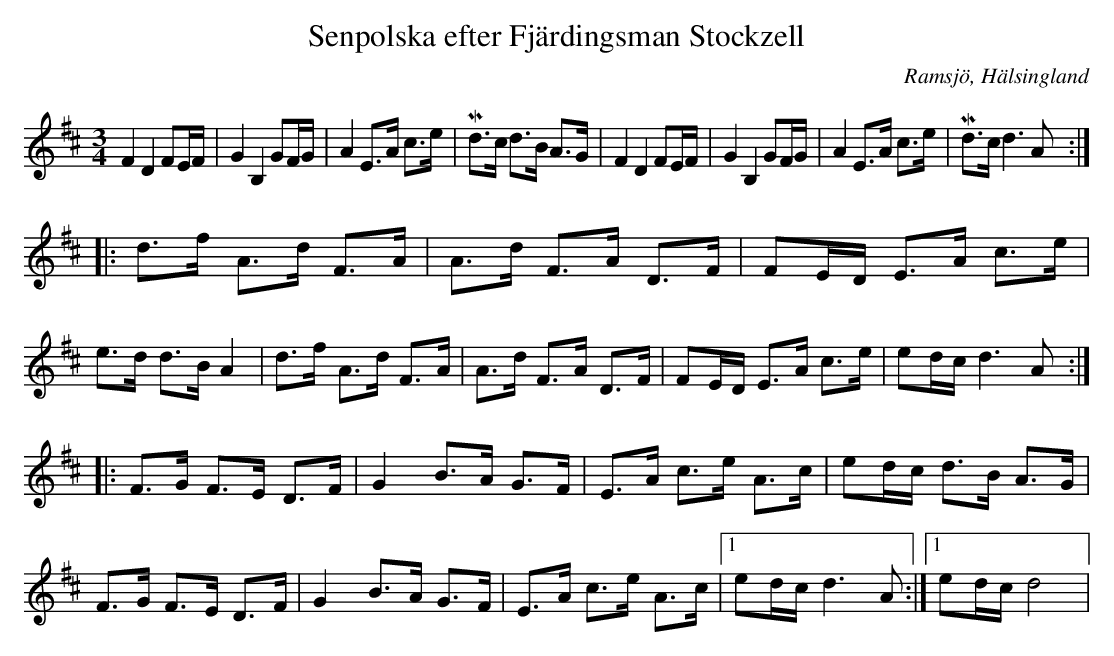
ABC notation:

X:1
T: Senpolska efter Fjärdingsman Stockzell
O: Ramsjö, Hälsingland
M:3/4
L:1/8
K:D
F2 D2 FE/F/|G2 B,2 GF/G/| A2 E>A c>e|Md>c d>B A>G|F2 D2 FE/F/|G2 B,2 GF/G/| A2 E>A c>e|Md>c d2>A2:|
|:d>f A>d F>A| A>d F>A D>F|FE/D/ E>A c>e|e>d d>B A2|d>f A>d F>A| A>d F>A D>F|FE/D/ E>A c>e|ed/c/ d2>A2:|
|:F>G F>E D>F|G2 B>A G>F|E>A c>e A>c|ed/c/ d>B A>G|F>G F>E D>F|G2 B>A G>F|E>A c>e A>c|1 ed/c/ d2>A2:|1 ed/c/ d4|
